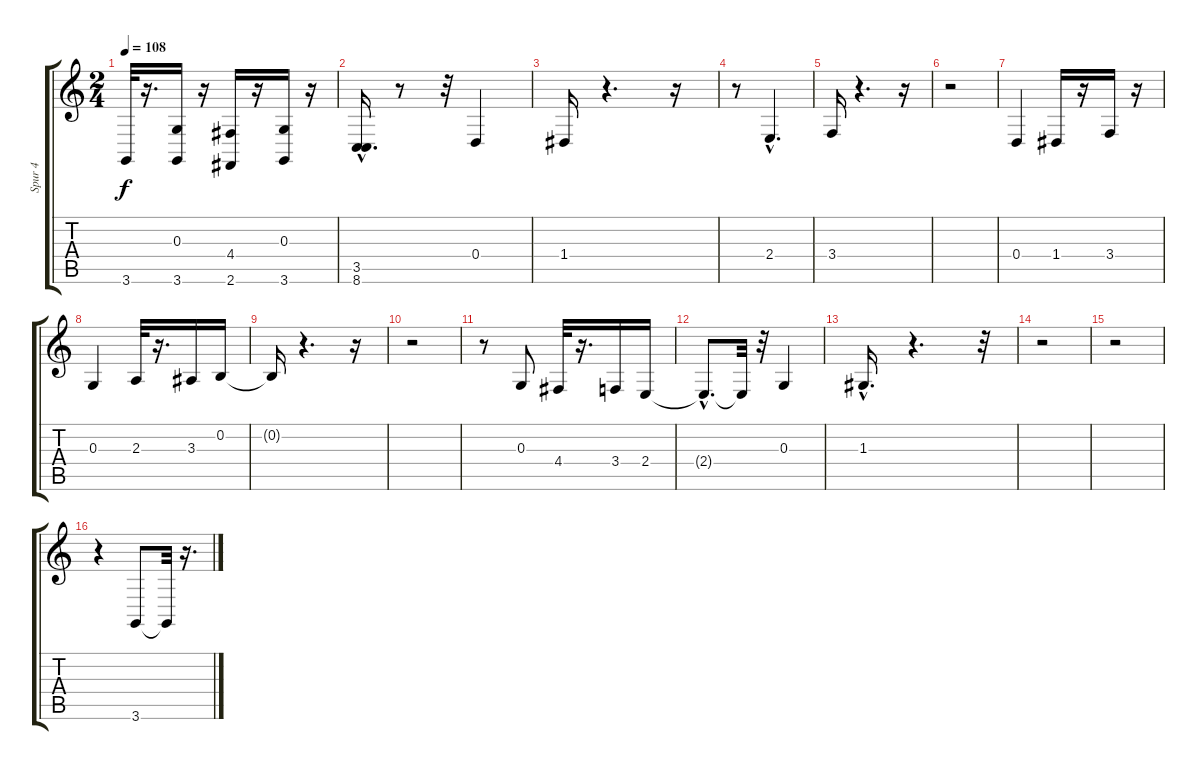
\track ("Spur 4" "Spur 4") {instrument trombone}
\staff {score tabs}
\tuning (E4 B3 G3 D3 A2 E2) {hide}
\ts (2 4)
\tempo 108
\clef g2
\ks c
3.6{t}.32{dy f} r.16{d} (0.3 3.6).16 r.16 (4.4 2.6).16 r.16 (0.3 3.6).16 r.16 |
(3.5{hac} 8.6{hac}).16{d} r.8 r.32 0.4.4 |
1.4.16 r.4{d} r.16 |
r.8 2.4{hac}.4{d} |
3.4.16 r.4{d} r.16 |
r.2 |
0.4.4 1.4.16 r.16 3.4.16 r.16 |
0.3.4 2.3.32 r.16{d} 3.3.16 0.2.16 |
0.2{t}.16 r.4{d} r.16 |
r.2 |
r.8 0.3.8 4.4.32 r.16{d} 3.4.16 2.4.16 |
2.4{hac t}.8{d} 2.4{t}.32 r.32 0.3.4 |
1.3{hac}.16{d} r.4{d} r.32 |
r.2 |
r.2 |
r.4 3.6.8 3.6{t}.32 r.16{d}
